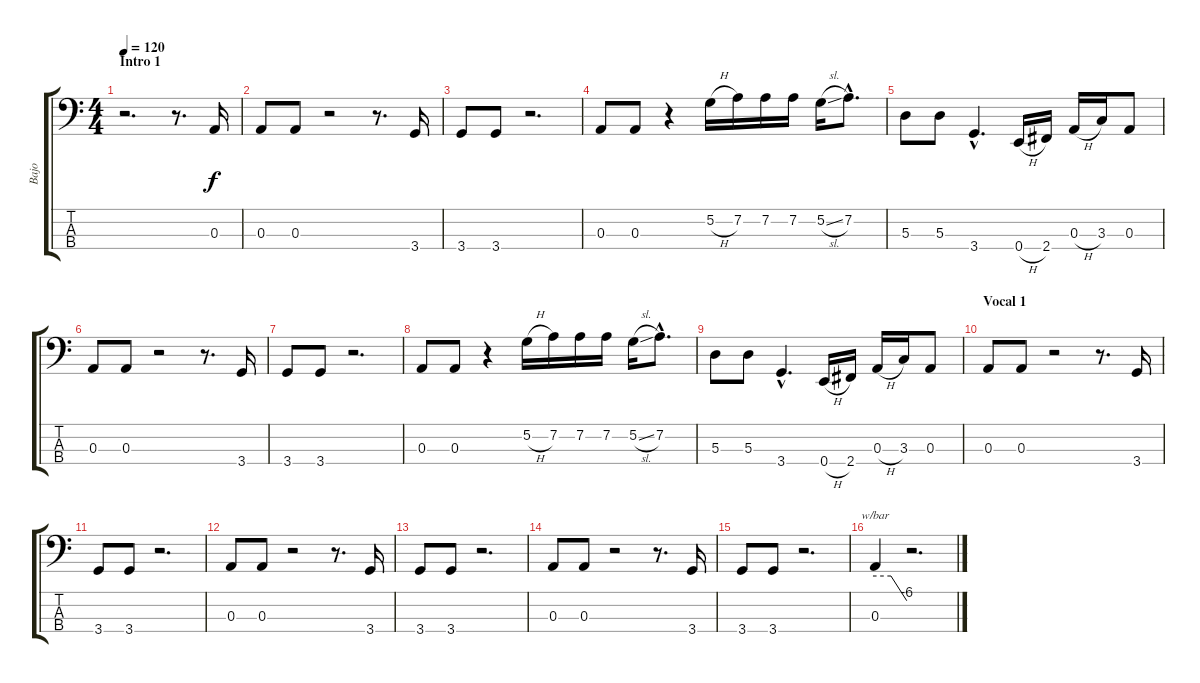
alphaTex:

\track ("Bajo" "Bajo") {instrument electricbasspick}
\staff {score tabs}
\tuning (G2 D2 A1 E1) {hide}
\ts (4 4)
\section ("" "Intro 1")
\tempo 120
\clef f4
\ks c
r.2{d dy f instrument electricbasspick} r.8{d} 0.3.16 |
0.3.8 0.3.8 r.2 r.8{d} 3.4.16 |
3.4.8 3.4.8 r.2{d} |
0.3.8 0.3.8 r.4 5.2{h}.16 7.2.16 7.2.16 7.2.16 5.2{sl}.16 7.2{hac}.8{d} |
5.3.8 5.3.8 3.4{hac}.4{d} 0.4{h}.16 2.4.16 0.3{h}.16 3.3.16 0.3.8 |
0.3.8 0.3.8 r.2 r.8{d} 3.4.16 |
3.4.8 3.4.8 r.2{d} |
0.3.8 0.3.8 r.4 5.2{h}.16 7.2.16 7.2.16 7.2.16 5.2{sl}.16 7.2{hac}.8{d} |
5.3.8 5.3.8 3.4{hac}.4{d} 0.4{h}.16 2.4.16 0.3{h}.16 3.3.16 0.3.8 |
\section ("" "Vocal 1")
0.3.8 0.3.8 r.2 r.8{d} 3.4.16 |
3.4.8 3.4.8 r.2{d} |
0.3.8 0.3.8 r.2 r.8{d} 3.4.16 |
3.4.8 3.4.8 r.2{d} |
0.3.8 0.3.8 r.2 r.8{d} 3.4.16 |
3.4.8 3.4.8 r.2{d} |
0.3.4{tbe (custom default 0 0 30 0 60 -24)} r.2{d}
